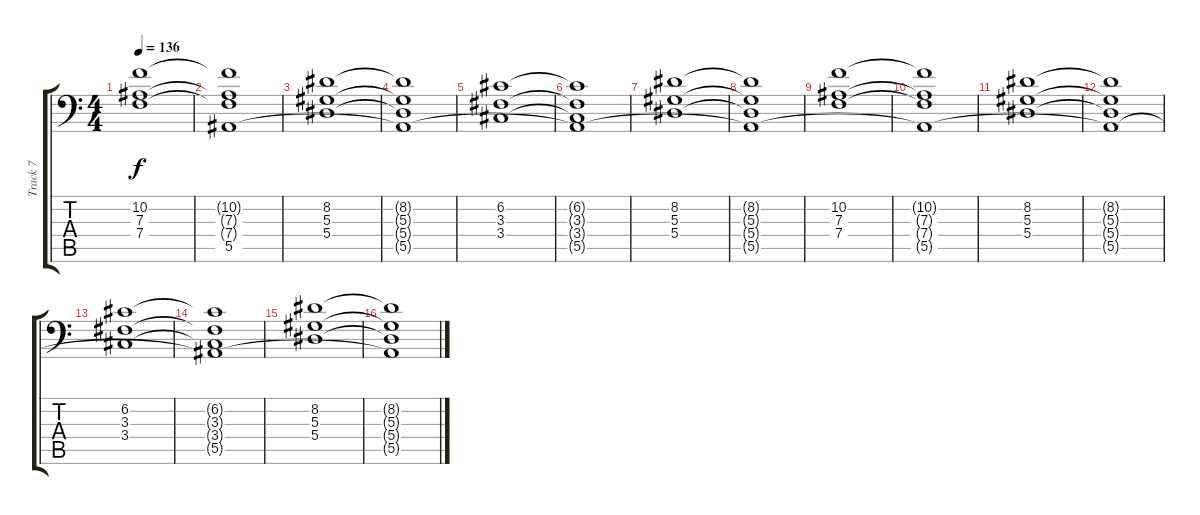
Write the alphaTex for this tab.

\track ("Track 7" "Track 7") {instrument stringensemble1}
\staff {score tabs}
\tuning (C4 G3 Eb3 Bb2 F2 Bb1) {hide}
\ts (4 4)
\tempo 136
\clef f4
\ks c
(10.2 7.3 7.4).1{dy f} |
(10.2{t} 7.3{t} 7.4{t} 5.5).1 |
(8.2 5.3 5.4).1 |
(8.2{t} 5.3{t} 5.4{t} 5.5{t}).1 |
(6.2 3.3 3.4).1 |
(6.2{t} 3.3{t} 3.4{t} 5.5{t}).1 |
(8.2 5.3 5.4).1 |
(8.2{t} 5.3{t} 5.4{t} 5.5{t}).1 |
(10.2 7.3 7.4).1 |
(10.2{t} 7.3{t} 7.4{t} 5.5{t}).1 |
(8.2 5.3 5.4).1 |
(8.2{t} 5.3{t} 5.4{t} 5.5{t}).1 |
(6.2 3.3 3.4).1 |
(6.2{t} 3.3{t} 3.4{t} 5.5{t}).1 |
(8.2 5.3 5.4).1 |
(8.2{t} 5.3{t} 5.4{t} 5.5{t}).1
